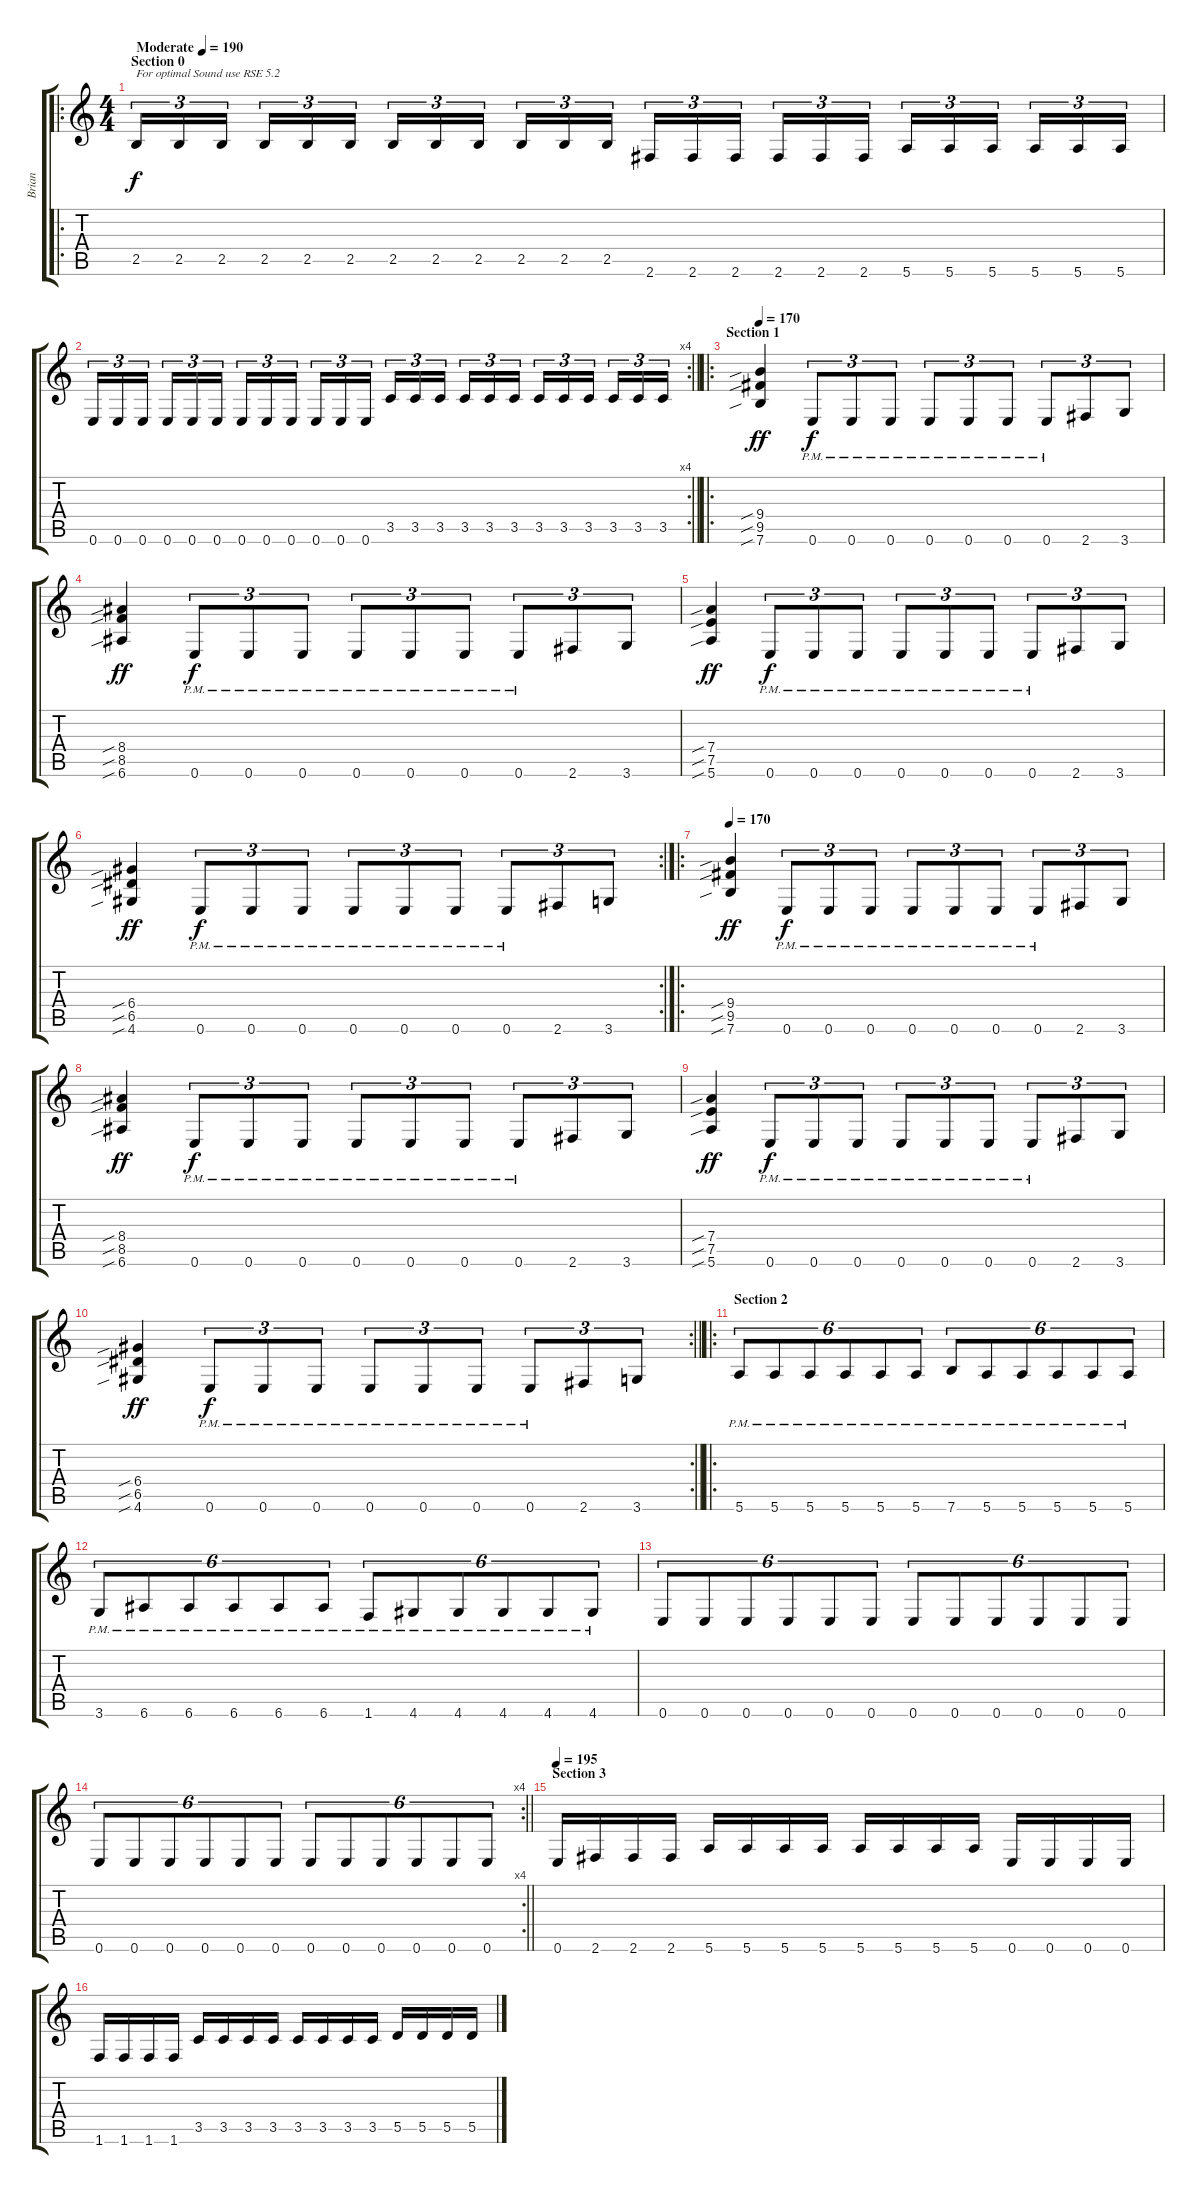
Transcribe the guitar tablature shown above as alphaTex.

\track ("Brian" "Brian") {instrument distortionguitar}
\staff {score tabs}
\tuning (E4 B3 G3 D3 A2 E2) {hide}
\ro
\ts (4 4)
\section ("" "Section 0")
\tempo (190 "Moderate")
\tempo 120
\tempo (190 "Moderate")
\clef g2
\ks c
2.5.16{tu (3 2) txt "For optimal Sound use RSE 5.2" dy f instrument distortionguitar} 2.5.16{tu (3 2)} 2.5.16{tu (3 2) beam splitsecondary} 2.5.16{tu (3 2)} 2.5.16{tu (3 2)} 2.5.16{tu (3 2)} 2.5.16{tu (3 2)} 2.5.16{tu (3 2)} 2.5.16{tu (3 2) beam splitsecondary} 2.5.16{tu (3 2)} 2.5.16{tu (3 2)} 2.5.16{tu (3 2)} 2.6.16{tu (3 2)} 2.6.16{tu (3 2)} 2.6.16{tu (3 2) beam splitsecondary} 2.6.16{tu (3 2)} 2.6.16{tu (3 2)} 2.6.16{tu (3 2)} 5.6.16{tu (3 2)} 5.6.16{tu (3 2)} 5.6.16{tu (3 2) beam splitsecondary} 5.6.16{tu (3 2)} 5.6.16{tu (3 2)} 5.6.16{tu (3 2)} |
\rc 4
\barLineRight lightlight
0.6.16{tu (3 2)} 0.6.16{tu (3 2)} 0.6.16{tu (3 2) beam splitsecondary} 0.6.16{tu (3 2)} 0.6.16{tu (3 2)} 0.6.16{tu (3 2)} 0.6.16{tu (3 2)} 0.6.16{tu (3 2)} 0.6.16{tu (3 2) beam splitsecondary} 0.6.16{tu (3 2)} 0.6.16{tu (3 2)} 0.6.16{tu (3 2)} 3.5.16{tu (3 2)} 3.5.16{tu (3 2)} 3.5.16{tu (3 2) beam splitsecondary} 3.5.16{tu (3 2)} 3.5.16{tu (3 2)} 3.5.16{tu (3 2)} 3.5.16{tu (3 2)} 3.5.16{tu (3 2)} 3.5.16{tu (3 2) beam splitsecondary} 3.5.16{tu (3 2)} 3.5.16{tu (3 2)} 3.5.16{tu (3 2)} |
\ro
\section ("" "Section 1")
\tempo 170
(9.4{sib} 9.5{sib} 7.6{sib}).4{dy ff} 0.6{pm}.8{tu (3 2) dy f} 0.6{pm}.8{tu (3 2)} 0.6{pm}.8{tu (3 2)} 0.6{pm}.8{tu (3 2)} 0.6{pm}.8{tu (3 2)} 0.6{pm}.8{tu (3 2)} 0.6{pm}.8{tu (3 2)} 2.6.8{tu (3 2)} 3.6.8{tu (3 2)} |
(8.4{sib} 8.5{sib} 6.6{sib}).4{dy ff} 0.6{pm}.8{tu (3 2) dy f} 0.6{pm}.8{tu (3 2)} 0.6{pm}.8{tu (3 2)} 0.6{pm}.8{tu (3 2)} 0.6{pm}.8{tu (3 2)} 0.6{pm}.8{tu (3 2)} 0.6{pm}.8{tu (3 2)} 2.6.8{tu (3 2)} 3.6.8{tu (3 2)} |
(7.4{sib} 7.5{sib} 5.6{sib}).4{dy ff} 0.6{pm}.8{tu (3 2) dy f} 0.6{pm}.8{tu (3 2)} 0.6{pm}.8{tu (3 2)} 0.6{pm}.8{tu (3 2)} 0.6{pm}.8{tu (3 2)} 0.6{pm}.8{tu (3 2)} 0.6{pm}.8{tu (3 2)} 2.6.8{tu (3 2)} 3.6.8{tu (3 2)} |
\rc 2
(6.4{sib} 6.5{sib} 4.6{sib}).4{dy ff} 0.6{pm}.8{tu (3 2) dy f} 0.6{pm}.8{tu (3 2)} 0.6{pm}.8{tu (3 2)} 0.6{pm}.8{tu (3 2)} 0.6{pm}.8{tu (3 2)} 0.6{pm}.8{tu (3 2)} 0.6{pm}.8{tu (3 2)} 2.6.8{tu (3 2)} 3.6.8{tu (3 2)} |
\ro
\tempo 170
(9.4{sib} 9.5{sib} 7.6{sib}).4{dy ff} 0.6{pm}.8{tu (3 2) dy f} 0.6{pm}.8{tu (3 2)} 0.6{pm}.8{tu (3 2)} 0.6{pm}.8{tu (3 2)} 0.6{pm}.8{tu (3 2)} 0.6{pm}.8{tu (3 2)} 0.6{pm}.8{tu (3 2)} 2.6.8{tu (3 2)} 3.6.8{tu (3 2)} |
(8.4{sib} 8.5{sib} 6.6{sib}).4{dy ff} 0.6{pm}.8{tu (3 2) dy f} 0.6{pm}.8{tu (3 2)} 0.6{pm}.8{tu (3 2)} 0.6{pm}.8{tu (3 2)} 0.6{pm}.8{tu (3 2)} 0.6{pm}.8{tu (3 2)} 0.6{pm}.8{tu (3 2)} 2.6.8{tu (3 2)} 3.6.8{tu (3 2)} |
(7.4{sib} 7.5{sib} 5.6{sib}).4{dy ff} 0.6{pm}.8{tu (3 2) dy f} 0.6{pm}.8{tu (3 2)} 0.6{pm}.8{tu (3 2)} 0.6{pm}.8{tu (3 2)} 0.6{pm}.8{tu (3 2)} 0.6{pm}.8{tu (3 2)} 0.6{pm}.8{tu (3 2)} 2.6.8{tu (3 2)} 3.6.8{tu (3 2)} |
\rc 2
\barLineRight lightlight
(6.4{sib} 6.5{sib} 4.6{sib}).4{dy ff} 0.6{pm}.8{tu (3 2) dy f} 0.6{pm}.8{tu (3 2)} 0.6{pm}.8{tu (3 2)} 0.6{pm}.8{tu (3 2)} 0.6{pm}.8{tu (3 2)} 0.6{pm}.8{tu (3 2)} 0.6{pm}.8{tu (3 2)} 2.6.8{tu (3 2)} 3.6.8{tu (3 2)} |
\ro
\section ("" "Section 2")
5.6{pm}.8{tu (6 4)} 5.6{pm}.8{tu (6 4)} 5.6{pm}.8{tu (6 4)} 5.6{pm}.8{tu (6 4)} 5.6{pm}.8{tu (6 4)} 5.6{pm}.8{tu (6 4)} 7.6{pm}.8{tu (6 4)} 5.6{pm}.8{tu (6 4)} 5.6{pm}.8{tu (6 4)} 5.6{pm}.8{tu (6 4)} 5.6{pm}.8{tu (6 4)} 5.6{pm}.8{tu (6 4)} |
3.6{pm}.8{tu (6 4)} 6.6{pm}.8{tu (6 4)} 6.6{pm}.8{tu (6 4)} 6.6{pm}.8{tu (6 4)} 6.6{pm}.8{tu (6 4)} 6.6{pm}.8{tu (6 4)} 1.6{pm}.8{tu (6 4)} 4.6{pm}.8{tu (6 4)} 4.6{pm}.8{tu (6 4)} 4.6{pm}.8{tu (6 4)} 4.6{pm}.8{tu (6 4)} 4.6{pm}.8{tu (6 4)} |
0.6.8{tu (6 4)} 0.6.8{tu (6 4)} 0.6.8{tu (6 4)} 0.6.8{tu (6 4)} 0.6.8{tu (6 4)} 0.6.8{tu (6 4)} 0.6.8{tu (6 4)} 0.6.8{tu (6 4)} 0.6.8{tu (6 4)} 0.6.8{tu (6 4)} 0.6.8{tu (6 4)} 0.6.8{tu (6 4)} |
\rc 4
\barLineRight lightlight
0.6.8{tu (6 4)} 0.6.8{tu (6 4)} 0.6.8{tu (6 4)} 0.6.8{tu (6 4)} 0.6.8{tu (6 4)} 0.6.8{tu (6 4)} 0.6.8{tu (6 4)} 0.6.8{tu (6 4)} 0.6.8{tu (6 4)} 0.6.8{tu (6 4)} 0.6.8{tu (6 4)} 0.6.8{tu (6 4)} |
\section ("" "Section 3")
\tempo 195
0.6.16 2.6.16 2.6.16 2.6.16 5.6.16 5.6.16 5.6.16 5.6.16 5.6.16 5.6.16 5.6.16 5.6.16 0.6.16 0.6.16 0.6.16 0.6.16 |
1.6.16 1.6.16 1.6.16 1.6.16 3.5.16 3.5.16 3.5.16 3.5.16 3.5.16 3.5.16 3.5.16 3.5.16 5.5.16 5.5.16 5.5.16 5.5.16
